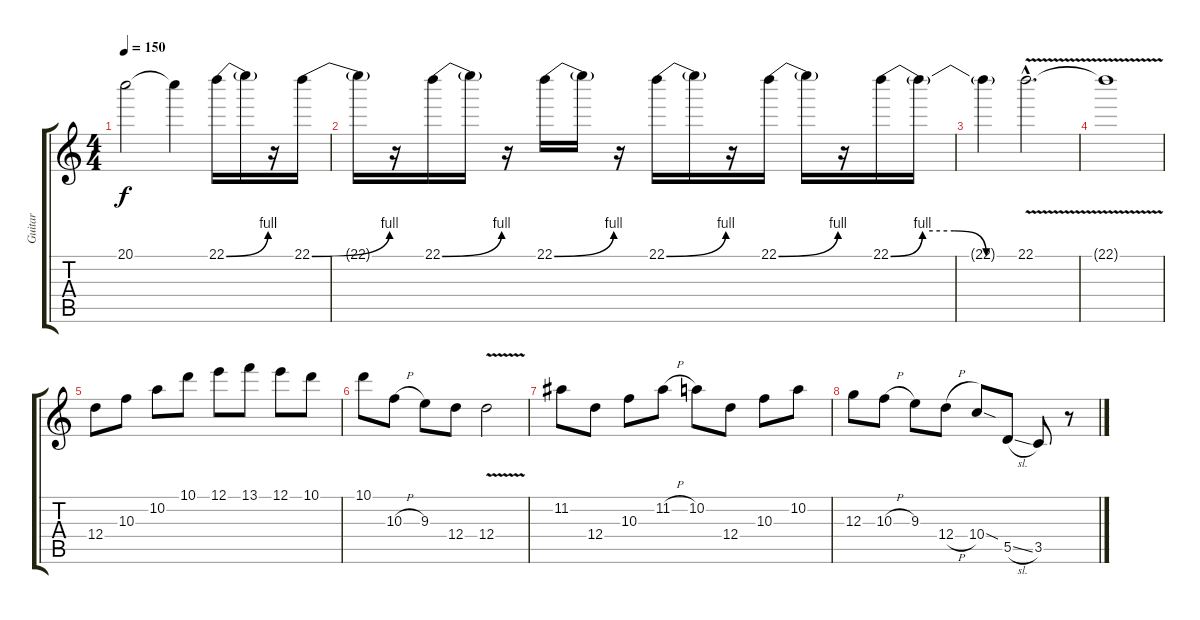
\track ("Guitar" "Guitar") {instrument distortionguitar}
\staff {score tabs}
\tuning (E4 B3 G3 D3 A2 E2) {hide}
\ts (4 4)
\tempo 150
\clef g2
\ks c
20.1{t}.2{dy f} 20.1{t}.4 22.1{be (bend 0 0 60 4)}.16 22.1{t}.16 r.16 22.1{be (bend 0 0 60 4)}.16 |
22.1{t}.16 r.16 22.1{be (bend 0 0 60 4)}.16 22.1{t}.16 r.16 22.1{be (bend 0 0 60 4)}.16 22.1{t}.16 r.16 22.1{be (bend 0 0 60 4)}.16 22.1{t}.16 r.16 22.1{be (bend 0 0 60 4)}.16 22.1{t}.16 r.16 22.1{be (custom 0 0 15 4 30 4 45 0 60 0)}.16 22.1{t}.16 |
22.1{t}.4 22.1{v hac}.2{d} |
22.1{t}.1 |
12.4.8{volume 8} 10.3.8 10.2.8 10.1.8 12.1.8 13.1.8 12.1.8 10.1.8 |
10.1.8 10.3{h}.8 9.3.8 12.4.8 12.4{v}.2 |
11.2.8 12.4.8 10.3.8 11.2{h}.8 10.2.8 12.4.8 10.3.8 10.2.8 |
12.3.8 10.3{h}.8 9.3.8 12.4{h}.8 10.4{sod}.8 5.5{sl}.8 3.5.8 r.8
